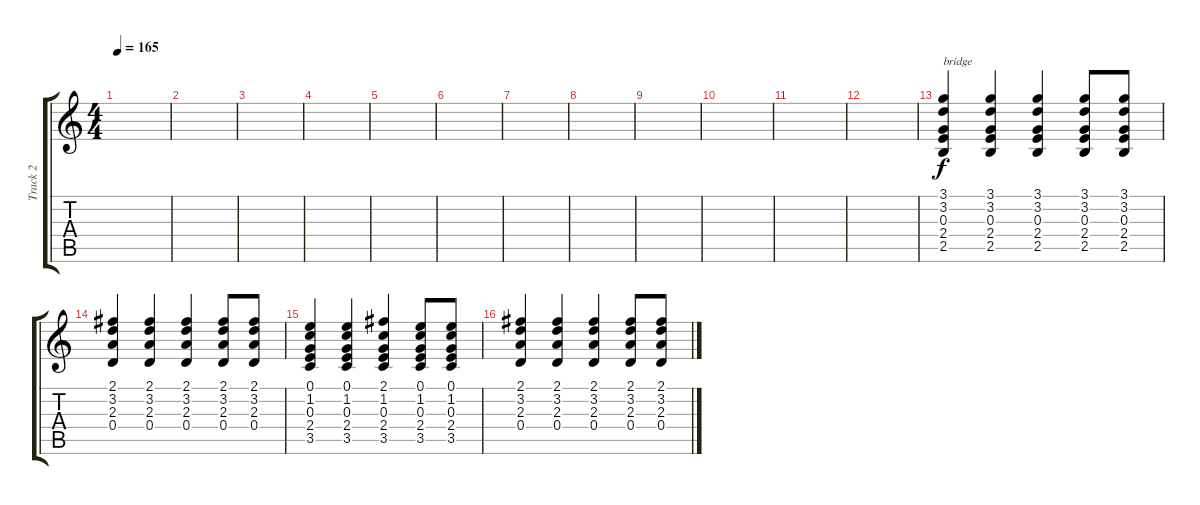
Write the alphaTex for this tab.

\track ("Track 2" "Track 2") {instrument acousticguitarsteel}
\staff {score tabs}
\tuning (E4 B3 G3 D3 A2 E2) {hide}
\ts (4 4)
\tempo 165
\clef g2
\ks c
|
|
|
|
|
|
|
|
|
|
|
|
(3.1 3.2 0.3 2.4 2.5).4{txt "bridge"} (3.1 3.2 0.3 2.4 2.5).4 (3.1 3.2 0.3 2.4 2.5).4 (3.1 3.2 0.3 2.4 2.5).8 (3.1 3.2 0.3 2.4 2.5).8 |
(2.1 3.2 2.3 0.4).4 (2.1 3.2 2.3 0.4).4 (2.1 3.2 2.3 0.4).4 (2.1 3.2 2.3 0.4).8 (2.1 3.2 2.3 0.4).8 |
(0.1 1.2 0.3 2.4 3.5).4 (0.1 1.2 0.3 2.4 3.5).4 (2.1 1.2 0.3 2.4 3.5).4 (0.1 1.2 0.3 2.4 3.5).8 (0.1 1.2 0.3 2.4 3.5).8 |
(2.1 3.2 2.3 0.4).4 (2.1 3.2 2.3 0.4).4 (2.1 3.2 2.3 0.4).4 (2.1 3.2 2.3 0.4).8 (2.1 3.2 2.3 0.4).8
